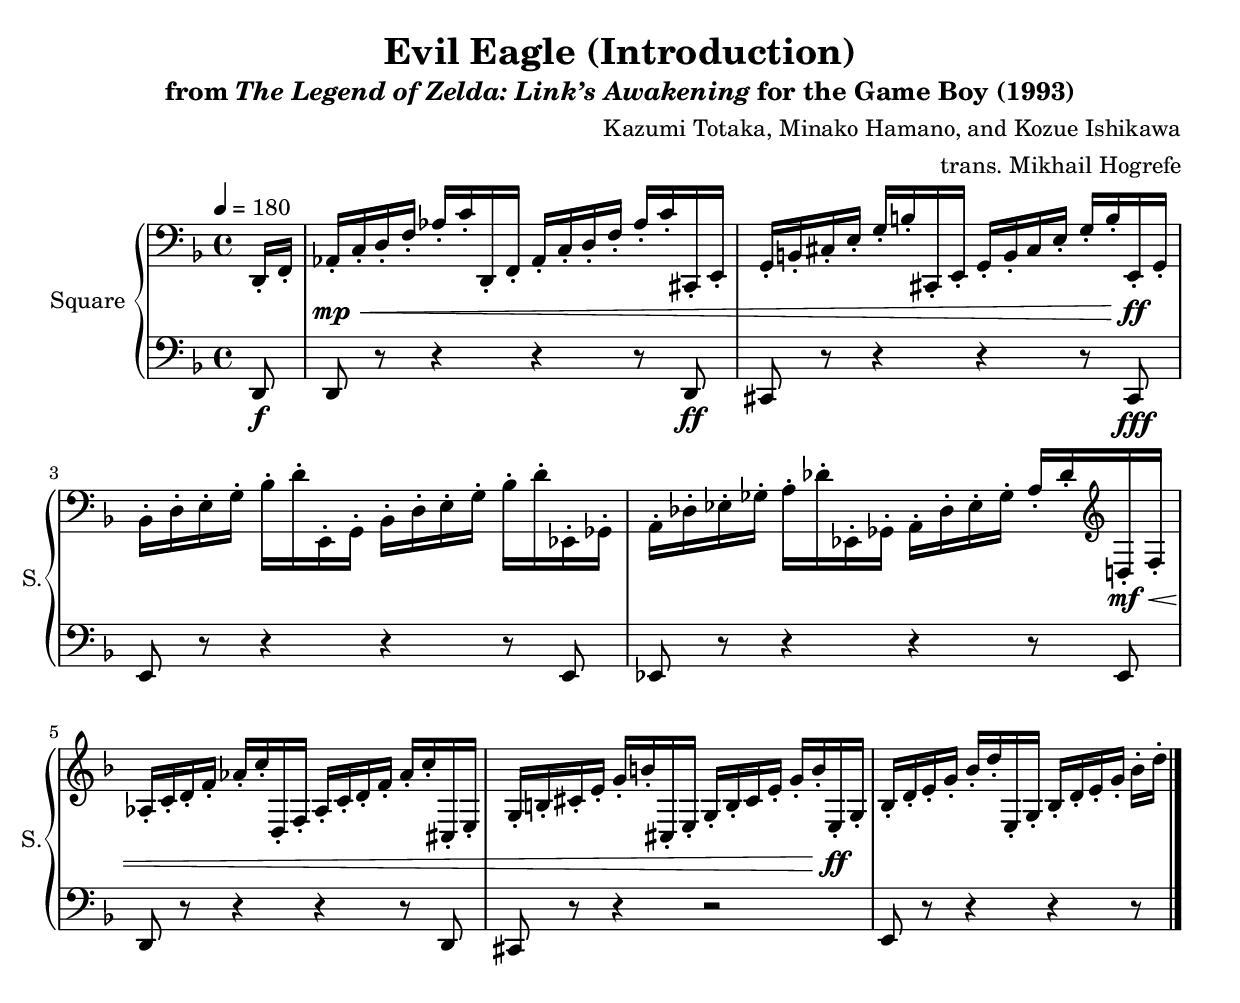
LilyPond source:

\version "2.22.0"

smaller = {
    \set fontSize = #-3
    \override Stem #'length-fraction = #0.56
    \override Beam #'thickness = #0.2688
    \override Beam #'length-fraction = #0.56
}

\book {
    \header {
        title = "Evil Eagle (Introduction)"
        subtitle = \markup { "from" {\italic "The Legend of Zelda: Link’s Awakening"} "for the Game Boy (1993)" }
        composer = "Kazumi Totaka, Minako Hamano, and Kozue Ishikawa"
        arranger = "trans. Mikhail Hogrefe"
    }

    \score {
        {
            \new GrandStaff <<
                \set GrandStaff.instrumentName = "Square"
                \set GrandStaff.shortInstrumentName = "S."
                \new Staff \relative c, {      
\key d \minor
\tempo 4 = 180
\clef bass
\partial 8 d16-. f-. |

aes16-.\mp\< c-. d-. f-. aes-. c-. d,,-. f-. aes-. c-. d-. f-. aes-. c-. cis,,-. e-. |
g16-. b-. cis-. e-. g-. b-. cis,,-. e-. g-. b-. cis e-. g-. b-. e,,-.\ff g-. |
bes16-. d-. e-. g-. bes-. d-. e,,-. g-. bes-. d-. e-. g-. bes-. d-. ees,,-. ges-. |
a16-. des-. ees-. ges-. a-. des-. ees,,-. ges-. a-. des-. ees-. ges-. a-. des-. \clef treble d,16-.\mf\< f-. |

aes16-. c-. d-. f-. aes-. c-. d,,-. f-. aes-. c-. d-. f-. aes-. c-. cis,,-. e-. |
g16-. b-. cis-. e-. g-. b-. cis,,-. e-. g-. b-. cis e-. g-. b-. e,,-.\ff g-. |
\partial 8*7 bes16-.[ d-. e-. g-.] bes-.[ d-. e,,-. g-.] bes-.[ d-. e-. g-.] bes-. d-. |
\bar "|."
                }

                \new Staff \relative c, {                 
\key d \minor
\clef bass
d8\f |
d8 r r4 r r8 d\ff |
cis8 r r4 r r8 cis\fff |
e8 r r4 r r8 e 
ees8 r r4 r r8 ees |
d8 r r4 r r8 d |
cis8 r r4 r2 |
e8 r r4 r r8 |
                }
            >>
        }
        \midi {}
        \layout {
            \context {
                \Staff
                \RemoveEmptyStaves
            }
            \context {
                \DrumStaff
                \RemoveEmptyStaves
            }
        }
    }
}
